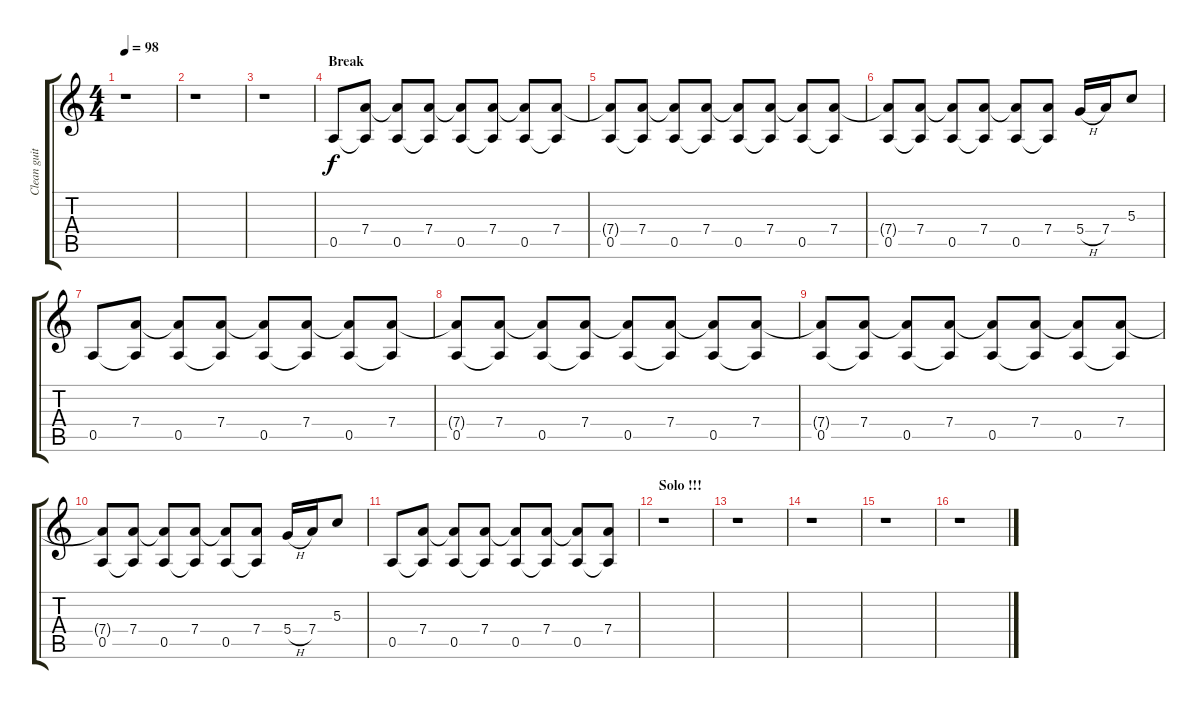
\track ("Clean guitar" "Clean guit") {instrument electricguitarjazz}
\staff {score tabs}
\tuning (E4 B3 G3 D3 A2 E2) {hide}
\ts (4 4)
\tempo 98
\clef g2
\ks c
r.1{dy mp} |
r.1 |
r.1 |
\section ("" "Break")
0.5.8{dy f} (7.4 0.5{t}).8 (7.4{t} 0.5).8 (7.4 0.5{t}).8 (7.4{t} 0.5).8 (7.4 0.5{t}).8 (7.4{t} 0.5).8 (7.4 0.5{t}).8 |
(7.4{t} 0.5).8 (7.4 0.5{t}).8 (7.4{t} 0.5).8 (7.4 0.5{t}).8 (7.4{t} 0.5).8 (7.4 0.5{t}).8 (7.4{t} 0.5).8 (7.4 0.5{t}).8 |
(7.4{t} 0.5).8 (7.4 0.5{t}).8 (7.4{t} 0.5).8 (7.4 0.5{t}).8 (7.4{t} 0.5).8 (7.4 0.5{t}).8 5.4{h}.16 7.4.16 5.3.8 |
0.5.8 (7.4 0.5{t}).8 (7.4{t} 0.5).8 (7.4 0.5{t}).8 (7.4{t} 0.5).8 (7.4 0.5{t}).8 (7.4{t} 0.5).8 (7.4 0.5{t}).8 |
(7.4{t} 0.5).8 (7.4 0.5{t}).8 (7.4{t} 0.5).8 (7.4 0.5{t}).8 (7.4{t} 0.5).8 (7.4 0.5{t}).8 (7.4{t} 0.5).8 (7.4 0.5{t}).8 |
(7.4{t} 0.5).8 (7.4 0.5{t}).8 (7.4{t} 0.5).8 (7.4 0.5{t}).8 (7.4{t} 0.5).8 (7.4 0.5{t}).8 (7.4{t} 0.5).8 (7.4 0.5{t}).8 |
(7.4{t} 0.5).8 (7.4 0.5{t}).8 (7.4{t} 0.5).8 (7.4 0.5{t}).8 (7.4{t} 0.5).8 (7.4 0.5{t}).8 5.4{h}.16 7.4.16 5.3.8 |
0.5.8 (7.4 0.5{t}).8 (7.4{t} 0.5).8 (7.4 0.5{t}).8 (7.4{t} 0.5).8 (7.4 0.5{t}).8 (7.4{t} 0.5).8 (7.4 0.5{t}).8 |
\section ("" "Solo !!!")
r.1 |
r.1 |
r.1 |
r.1 |
r.1
